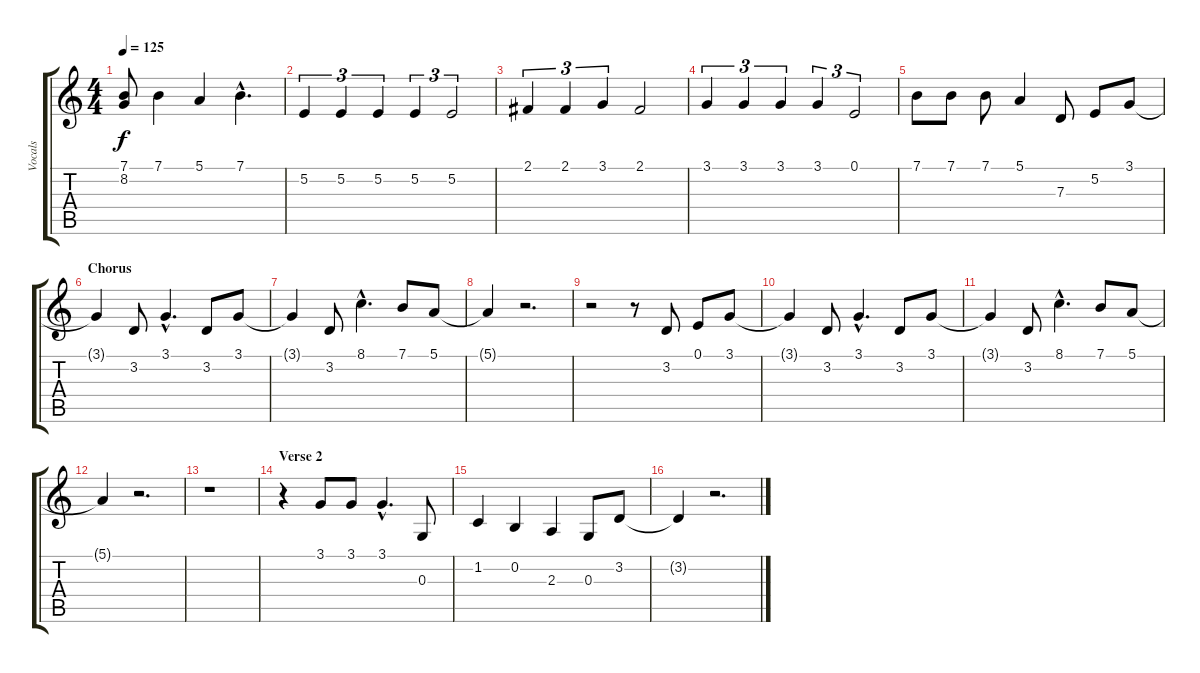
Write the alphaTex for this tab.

\track ("Vocals" "Vocals") {instrument synthbrass1}
\staff {score tabs}
\tuning (E4 B3 G3 D3 A2 E2) {hide}
\ts (4 4)
\tempo 125
\clef g2
\ks c
(7.1{t} 8.2{t}).8{dy f} 7.1.4 5.1.4 7.1{hac}.4{d} |
5.2.4{tu (3 2)} 5.2.4{tu (3 2)} 5.2.4{tu (3 2)} 5.2.4{tu (3 2)} 5.2.2{tu (3 2)} |
2.1.4{tu (3 2)} 2.1.4{tu (3 2)} 3.1.4{tu (3 2)} 2.1.2 |
3.1.4{tu (3 2)} 3.1.4{tu (3 2)} 3.1.4{tu (3 2)} 3.1.4{tu (3 2)} 0.1.2{tu (3 2)} |
7.1.8 7.1.8 7.1.8 5.1.4 7.3.8 5.2.8 3.1.8 |
\section ("" "Chorus")
3.1{t}.4 3.2.8 3.1{hac}.4{d} 3.2.8 3.1.8 |
3.1{t}.4 3.2.8 8.1{hac}.4{d} 7.1.8 5.1.8 |
5.1{t}.4 r.2{d} |
r.2 r.8 3.2.8 0.1.8 3.1.8 |
3.1{t}.4 3.2.8 3.1{hac}.4{d} 3.2.8 3.1.8 |
3.1{t}.4 3.2.8 8.1{hac}.4{d} 7.1.8 5.1.8 |
5.1{t}.4 r.2{d} |
r.1 |
\section ("" "Verse 2")
r.4 3.1.8 3.1.8 3.1{hac}.4{d} 0.3.8 |
1.2.4 0.2.4 2.3.4 0.3.8 3.2.8 |
3.2{t}.4 r.2{d}
